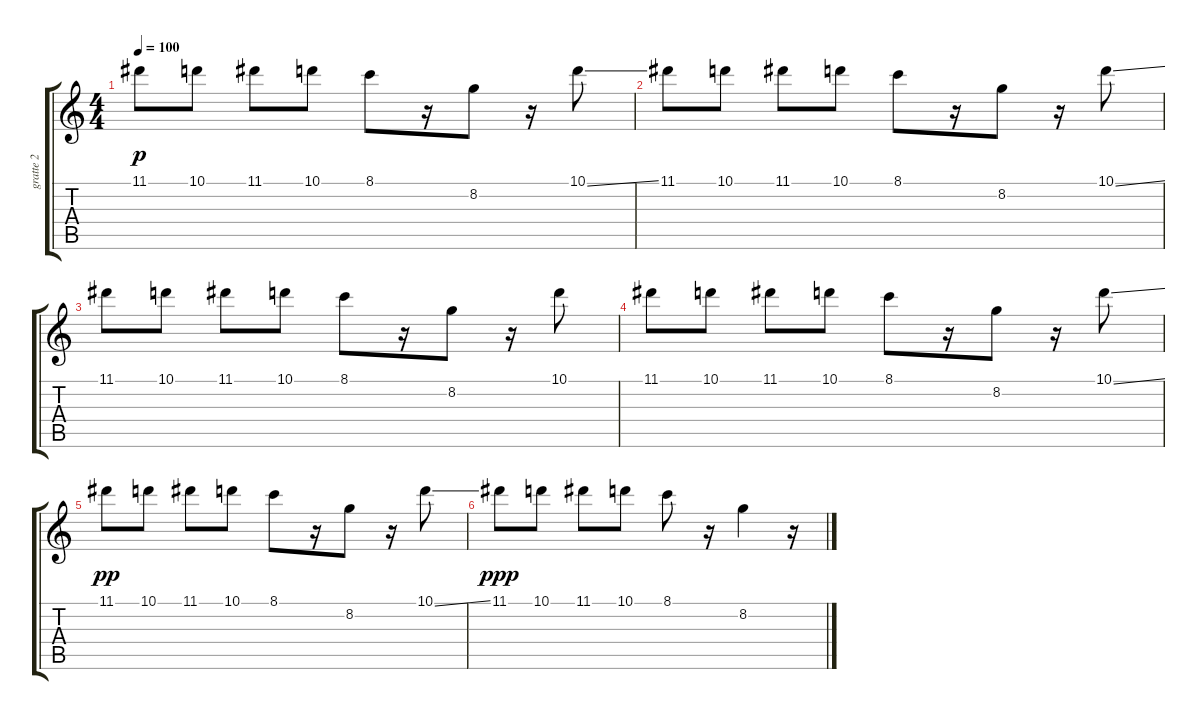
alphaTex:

\track ("gratte 2" "gratte 2") {instrument electricguitarmuted}
\staff {score tabs}
\tuning (E4 B3 G3 D3 A2 E2) {hide}
\ts (4 4)
\tempo 100
\clef g2
\ks c
11.1.8{dy p} 10.1.8 11.1.8 10.1.8 8.1.8 r.16 8.2.8 r.16 10.1{ss}.8 |
11.1.8 10.1.8 11.1.8 10.1.8 8.1.8 r.16 8.2.8 r.16 10.1{ss}.8 |
11.1.8 10.1.8 11.1.8 10.1.8 8.1.8 r.16 8.2.8 r.16 10.1.8 |
11.1.8 10.1.8 11.1.8 10.1.8 8.1.8 r.16 8.2.8 r.16 10.1{ss}.8 |
11.1.8{dy pp} 10.1.8 11.1.8 10.1.8 8.1.8 r.16 8.2.8 r.16 10.1{ss}.8 |
11.1.8{dy ppp} 10.1.8 11.1.8 10.1.8 8.1.8 r.16 8.2.4 r.16
